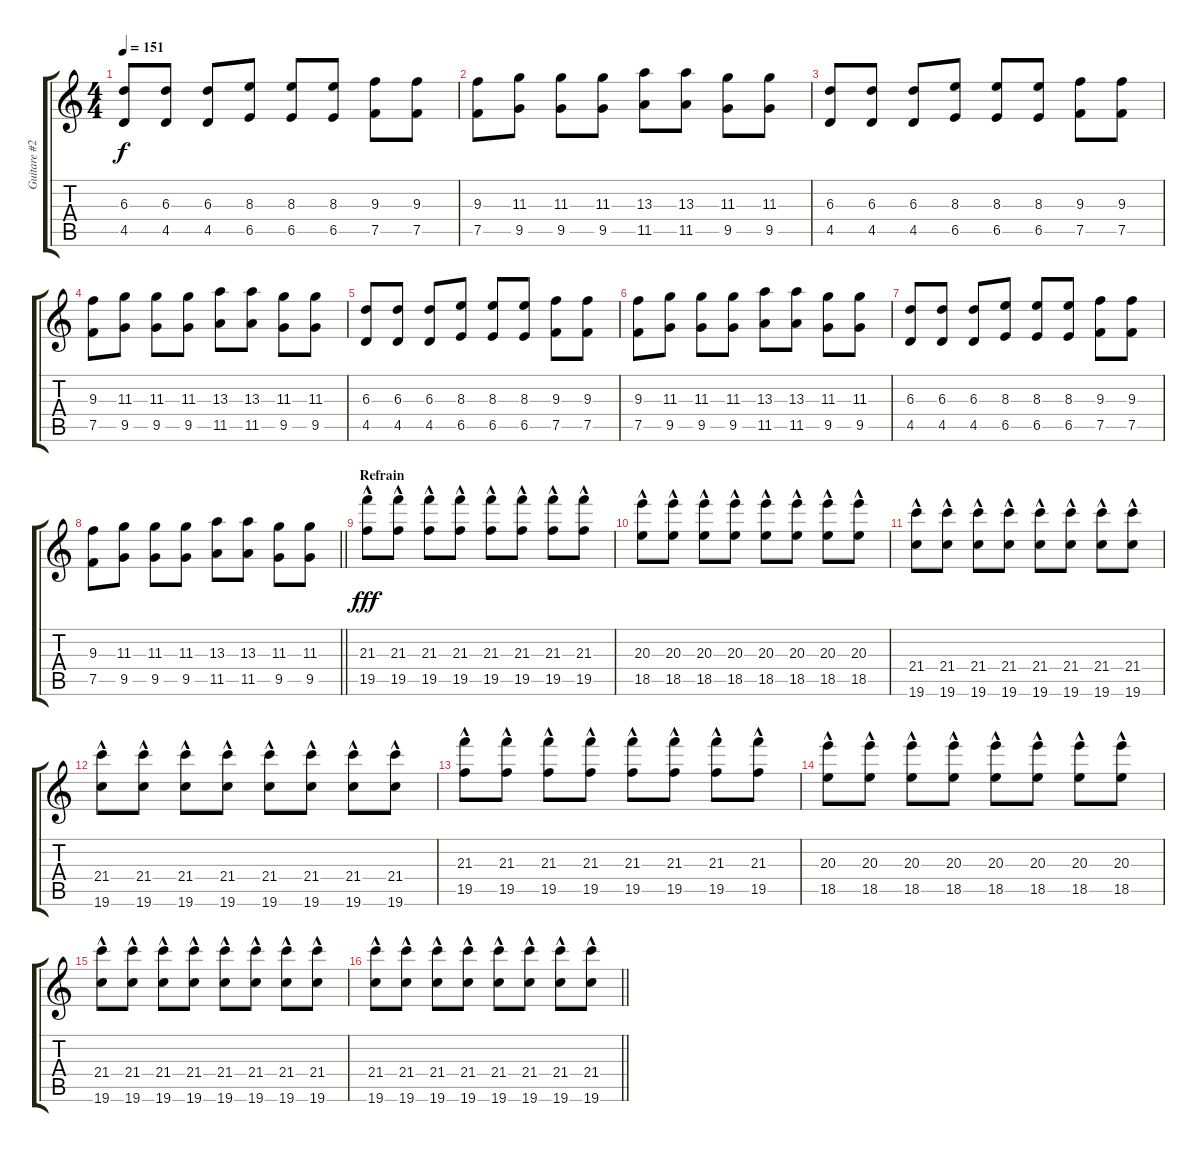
\track ("Guitare #2 S.Olsdal" "Guitare #2") {instrument overdrivenguitar}
\staff {score tabs}
\tuning (C4 C4 Ab3 Eb3 Bb2 F2) {hide}
\ts (4 4)
\tempo 151
\clef g2
\ks c
(6.3 4.5).8{dy f} (6.3 4.5).8 (6.3 4.5).8 (8.3 6.5).8 (8.3 6.5).8 (8.3 6.5).8 (9.3 7.5).8 (9.3 7.5).8 |
(9.3 7.5).8 (11.3 9.5).8 (11.3 9.5).8 (11.3 9.5).8 (13.3 11.5).8 (13.3 11.5).8 (11.3 9.5).8 (11.3 9.5).8 |
(6.3 4.5).8 (6.3 4.5).8 (6.3 4.5).8 (8.3 6.5).8 (8.3 6.5).8 (8.3 6.5).8 (9.3 7.5).8 (9.3 7.5).8 |
(9.3 7.5).8 (11.3 9.5).8 (11.3 9.5).8 (11.3 9.5).8 (13.3 11.5).8 (13.3 11.5).8 (11.3 9.5).8 (11.3 9.5).8 |
(6.3 4.5).8 (6.3 4.5).8 (6.3 4.5).8 (8.3 6.5).8 (8.3 6.5).8 (8.3 6.5).8 (9.3 7.5).8 (9.3 7.5).8 |
(9.3 7.5).8 (11.3 9.5).8 (11.3 9.5).8 (11.3 9.5).8 (13.3 11.5).8 (13.3 11.5).8 (11.3 9.5).8 (11.3 9.5).8 |
(6.3 4.5).8 (6.3 4.5).8 (6.3 4.5).8 (8.3 6.5).8 (8.3 6.5).8 (8.3 6.5).8 (9.3 7.5).8 (9.3 7.5).8 |
\barLineRight lightlight
(9.3 7.5).8 (11.3 9.5).8 (11.3 9.5).8 (11.3 9.5).8 (13.3 11.5).8 (13.3 11.5).8 (11.3 9.5).8 (11.3 9.5).8 |
\section ("" "Refrain")
(21.3 19.5{hac}).8{dy fff volume 16 balance 12} (21.3 19.5{hac}).8 (21.3 19.5{hac}).8 (21.3 19.5{hac}).8 (21.3 19.5{hac}).8 (21.3 19.5{hac}).8 (21.3 19.5{hac}).8 (21.3 19.5{hac}).8 |
(20.3 18.5{hac}).8 (20.3 18.5{hac}).8 (20.3 18.5{hac}).8 (20.3 18.5{hac}).8 (20.3 18.5{hac}).8 (20.3 18.5{hac}).8 (20.3 18.5{hac}).8 (20.3 18.5{hac}).8 |
(21.4 19.6{hac}).8 (21.4 19.6{hac}).8 (21.4 19.6{hac}).8 (21.4 19.6{hac}).8 (21.4 19.6{hac}).8 (21.4 19.6{hac}).8 (21.4 19.6{hac}).8 (21.4 19.6{hac}).8 |
(21.4 19.6{hac}).8 (21.4 19.6{hac}).8 (21.4 19.6{hac}).8 (21.4 19.6{hac}).8 (21.4 19.6{hac}).8 (21.4 19.6{hac}).8 (21.4 19.6{hac}).8 (21.4 19.6{hac}).8 |
(21.3 19.5{hac}).8 (21.3 19.5{hac}).8 (21.3 19.5{hac}).8 (21.3 19.5{hac}).8 (21.3 19.5{hac}).8 (21.3 19.5{hac}).8 (21.3 19.5{hac}).8 (21.3 19.5{hac}).8 |
(20.3 18.5{hac}).8 (20.3 18.5{hac}).8 (20.3 18.5{hac}).8 (20.3 18.5{hac}).8 (20.3 18.5{hac}).8 (20.3 18.5{hac}).8 (20.3 18.5{hac}).8 (20.3 18.5{hac}).8 |
(21.4 19.6{hac}).8 (21.4 19.6{hac}).8 (21.4 19.6{hac}).8 (21.4 19.6{hac}).8 (21.4 19.6{hac}).8 (21.4 19.6{hac}).8 (21.4 19.6{hac}).8 (21.4 19.6{hac}).8 |
\barLineRight lightlight
(21.4 19.6{hac}).8 (21.4 19.6{hac}).8 (21.4 19.6{hac}).8 (21.4 19.6{hac}).8 (21.4 19.6{hac}).8 (21.4 19.6{hac}).8 (21.4 19.6{hac}).8 (21.4 19.6{hac}).8
